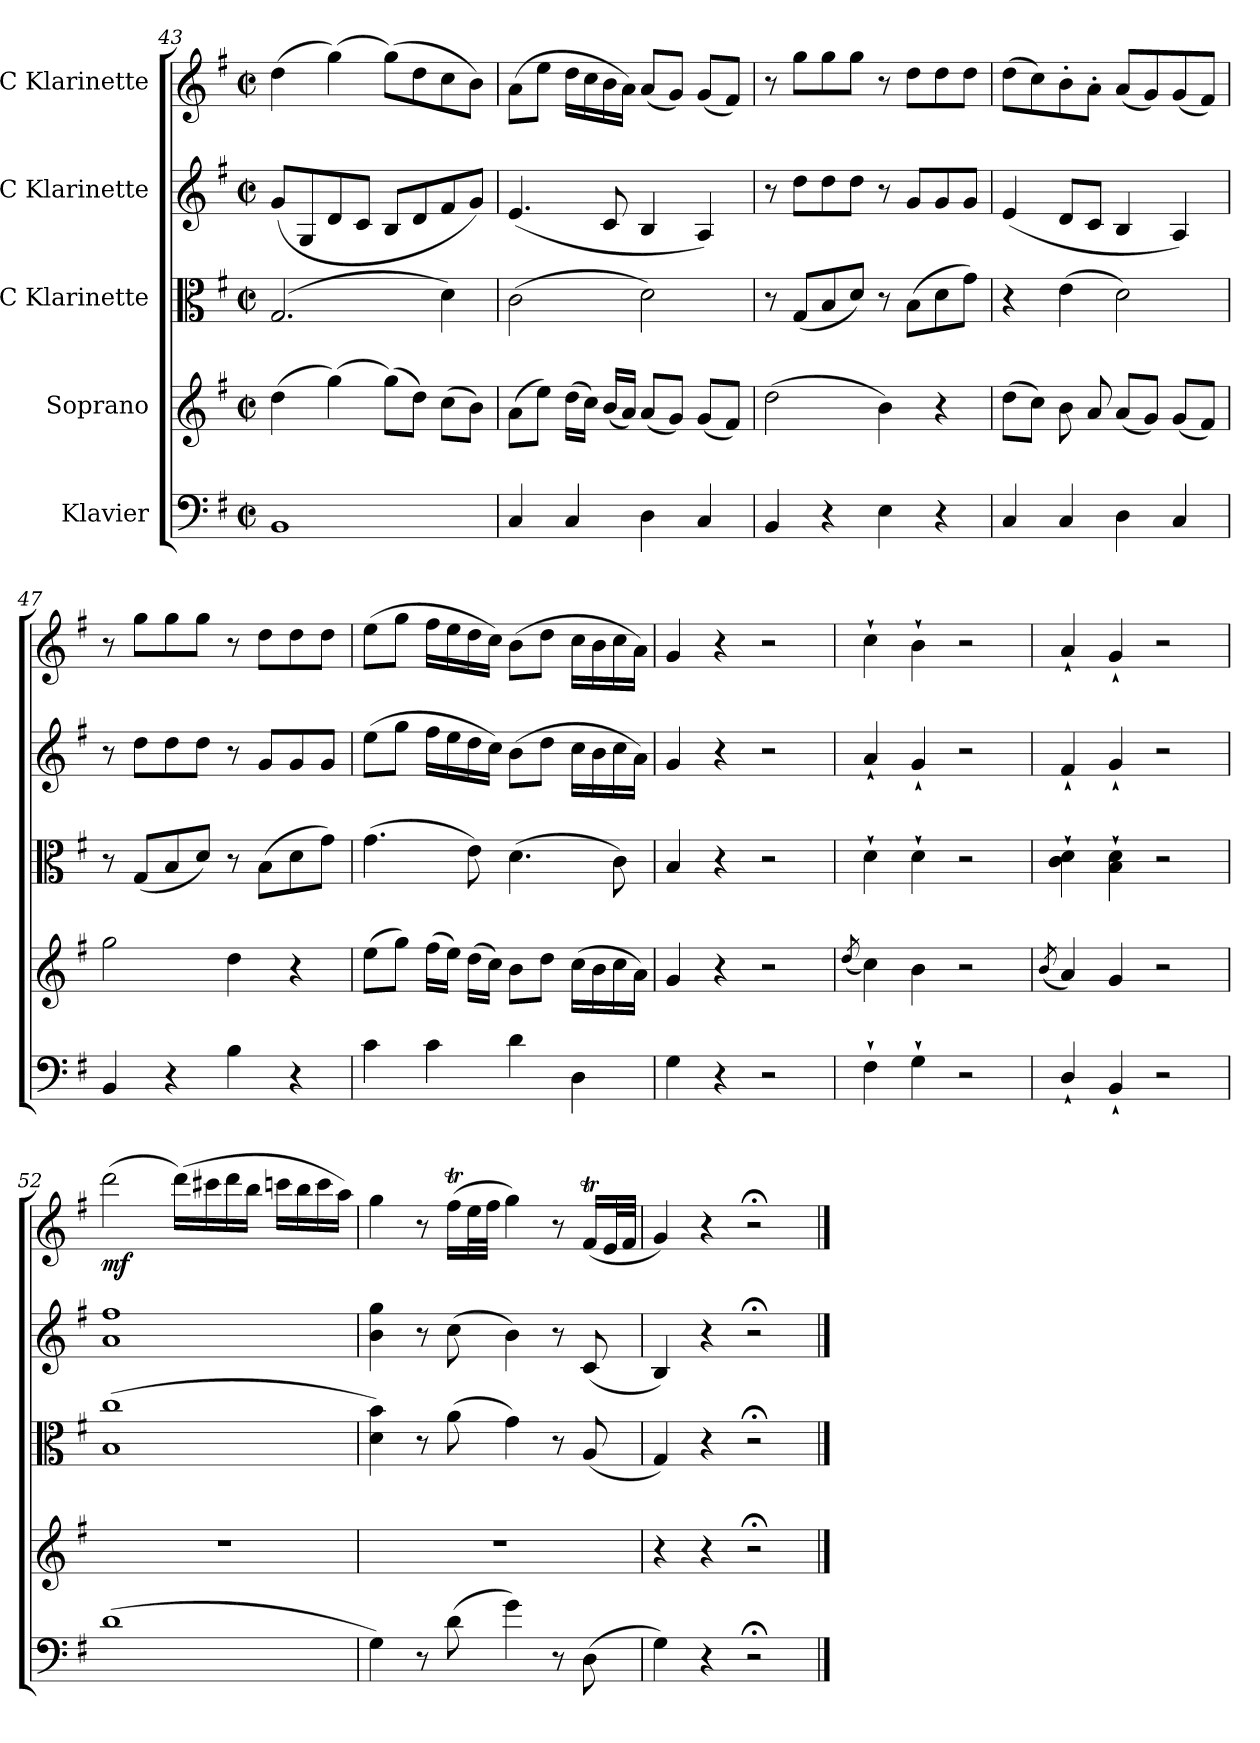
**kern	**kern	**kern	**kern	**kern	**dynam
*part5	*part4	*part3	*part2	*part1	*part1
*staff5	*staff4	*staff3	*staff2	*staff1	*staff1
*I"Klavier	*I"Soprano	*I"C Klarinette	*I"C Klarinette	*I"C Klarinette	*
*clefF4	*clefG2	*clefC3	*clefG2	*clefG2	*
*k[f#]	*k[f#]	*k[f#]	*k[f#]	*k[f#]	*
*M4/4	*M4/4	*M4/4	*M4/4	*M4/4	*
*met(c|)	*met(c|)	*met(c|)	*met(c|)	*met(c|)	*
=43	=43	=43	=43	=43	=43
1BB	(>4dd\	(>2.G/	(<8g/L	(>4dd\	.
.	.	.	8G/	.	.
.	(>4gg\)	.	8d/	(>4gg\)	.
.	.	.	8c/J	.	.
.	(>8gg\L)	.	8B/L	(>8gg\L)	.
.	8dd\J)	.	8d/	8dd\	.
.	(>8cc\L	4d\)	8f#/	8cc\	.
.	8b\J)	.	8g/J)	8b\J)	.
!!LO:LB:g=z
=44	=44	=44	=44	=44	=44
4C/	(>8a\L	(>2c\	(<4.e/	(>8a\L	.
.	8ee\J)	.	.	8ee\J	.
4C/	(>16dd\LL	.	.	16dd\LL	.
.	16cc\JJ)	.	.	16cc\	.
.	(<16b/LL	.	8c/	16b\	.
.	16a/JJ)	.	.	16a\JJ)	.
4D\	(<8a/L	2d\)	4B/	(<8a/L	.
.	8g/J)	.	.	8g/J)	.
4C/	(<8g/L	.	4A/)	(<8g/L	.
.	8f#/J)	.	.	8f#/J)	.
=45	=45	=45	=45	=45	=45
4BB/	(>2dd\	8r	8r	8r	.
.	.	(<8G/L	8dd\L	8gg\L	.
4r	.	8B/	8dd\	8gg\	.
.	.	8d/J)	8dd\J	8gg\J	.
4E\	4b\)	8r	8r	8r	.
.	.	(>8B\L	8g/L	8dd\L	.
4r	4r	8d\	8g/	8dd\	.
.	.	8g\J)	8g/J	8dd\J	.
=46	=46	=46	=46	=46	=46
4C/	(>8dd\L	4r	(<4e/	(>8dd\L	.
.	8cc\J)	.	.	8cc\)	.
4C/	8b\	(>4e\	8d/L	8b'\	.
.	8a/	.	8c/J	8a'\J	.
4D\	(<8a/L	2d\)	4B/	(<8a/L	.
.	8g/J)	.	.	8g/)	.
4C/	(<8g/L	.	4A/)	(<8g/	.
.	8f#/J)	.	.	8f#/J)	.
=47	=47	=47	=47	=47	=47
4BB/	2gg\	8r	8r	8r	.
.	.	(<8G/L	8dd\L	8gg\L	.
4r	.	8B/	8dd\	8gg\	.
.	.	8d/J)	8dd\J	8gg\J	.
4B\	4dd\	8r	8r	8r	.
.	.	(>8B\L	8g/L	8dd\L	.
4r	4r	8d\	8g/	8dd\	.
.	.	8g\J)	8g/J	8dd\J	.
!!LO:PB:g=z
=48	=48	=48	=48	=48	=48
4c\	(>8ee\L	(>4.g\	(>8ee\L	(>8ee\L	.
.	8gg\J)	.	8gg\J	8gg\J	.
4c\	(>16ff#\LL	.	16ff#\LL	16ff#\LL	.
.	16ee\JJ)	.	16ee\	16ee\	.
.	(>16dd\LL	8e\)	16dd\	16dd\	.
.	16cc\JJ)	.	16cc\JJ)	16cc\JJ)	.
4d\	8b\L	(>4.d\	(>8b\L	(>8b\L	.
.	8dd\J	.	8dd\J	8dd\J	.
4D\	(>16cc\LL	.	16cc\LL	16cc\LL	.
.	16b\	.	16b\	16b\	.
.	16cc\	8c\)	16cc\	16cc\	.
.	16a\JJ)	.	16a\JJ)	16a\JJ)	.
=49	=49	=49	=49	=49	=49
4G\	4g/	4B/	4g/	4g/	.
4r	4r	4r	4r	4r	.
2r	2r	2r	2r	2r	.
=50	=50	=50	=50	=50	=50
.	(<8qdd/	.	.	.	.
4F#`\	4cc\)	4d`\	4a`/	4cc`\	.
4G`\	4b\	4d`\	4g`/	4b`\	.
2r	2r	2r	2r	2r	.
=51	=51	=51	=51	=51	=51
.	(<8qb/	.	.	.	.
4D`/	4a/)	4c\` 4d\`	4f#`/	4a`/	.
4BB`/	4g/	4B\` 4d\`	4g`/	4g`/	.
2r	2r	2r	2r	2r	.
=52	=52	=52	=52	=52	=52
!	!	!	!	!	!LO:DY:b
(>1d	1r	(<1B 1cc	1a 1ff#	(>2ddd\	mf
.	.	.	.	(>16ddd\LL)	.
.	.	.	.	16ccc#X\	.
.	.	.	.	16ddd\	.
.	.	.	.	16bb\JJ	.
.	.	.	.	16cccn\LL	.
.	.	.	.	16bb\	.
.	.	.	.	16ccc\	.
.	.	.	.	16aa\JJ)	.
!!LO:LB:g=z
=53	=53	=53	=53	=53	=53
4G\)	1r	4d\ 4b\)	4b\ 4gg\	4gg\	.
8r	.	8r	8r	8r	.
(>8d\	.	(>8a\	(>8cc\	(>16ff#t\LL	.
.	.	.	.	32ee\L	.
.	.	.	.	32ff#\JJJ	.
4g\)	.	4g\)	4b\)	4gg\)	.
8r	.	8r	8r	8r	.
(>8D\	.	(<8A/	(<8c/	(<16f#t/LL	.
.	.	.	.	32e/L	.
.	.	.	.	32f#/JJJ	.
=54	=54	=54	=54	=54	=54
4G\)	4r	4G/)	4B/)	4g/)	.
4r	4r	4r	4r	4r	.
2r;<	2r;<	2r;<	2r;<	2r;<	.
==	==	==	==	==	==
*-	*-	*-	*-	*-	*-
